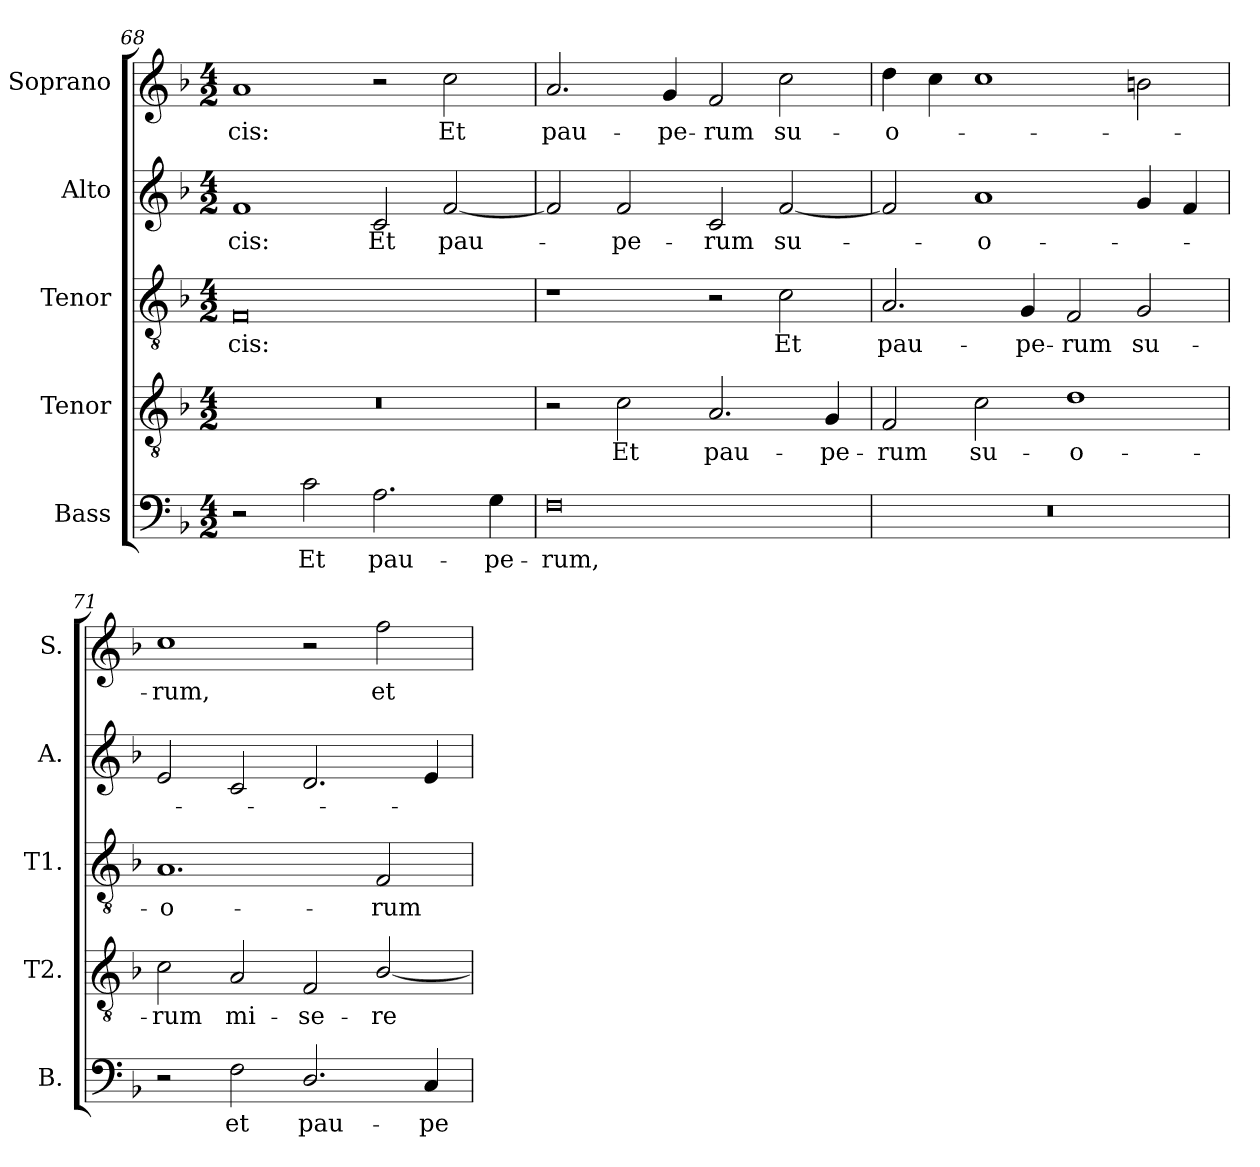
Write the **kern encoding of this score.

**kern	**text	**kern	**text	**kern	**text	**kern	**text	**kern	**text
*part5	*part5	*part4	*part4	*part3	*part3	*part2	*part2	*part1	*part1
*staff5	*staff5	*staff4	*staff4	*staff3	*staff3	*staff2	*staff2	*staff1	*staff1
*I"Bass	*	*I"Tenor	*	*I"Tenor	*	*I"Alto	*	*I"Soprano	*
*I'B.	*	*I'T2.	*	*I'T1.	*	*I'A.	*	*I'S.	*
!!LO:LB:g=z
*clefF4	*	*clefGv2	*	*clefGv2	*	*clefG2	*	*clefG2	*
*	*	*ITrd7c12	*	*ITrd7c12	*	*	*	*	*
*k[b-]	*	*k[b-]	*	*k[b-]	*	*k[b-]	*	*k[b-]	*
*F:	*	*F:	*	*F:	*	*F:	*	*F:	*
*M4/2	*	*M4/2	*	*M4/2	*	*M4/2	*	*M4/2	*
=68	=68	=68	=68	=68	=68	=68	=68	=68	=68
!	!	!LO:N:vis=1	!	!	!	!	!	!	!
!	!	!	!	!	!LO:LY:b:color=#000000	!	!	!	!
!	!	!	!	!	!	!	!LO:LY:b:color=#000000	!	!
!	!	!	!	!	!	!	!	!	!LO:LY:b:color=#000000
2r	.	0r	.	0FFi	-cis:	1fi	-cis:	1ai	-cis:
!	!LO:LY:b:color=#000000	!	!	!	!	!	!	!	!
2ci\	Et	.	.	.	.	.	.	.	.
!	!LO:LY:b:color=#000000	!	!	!	!	!	!	!	!
!	!	!	!	!	!	!	!LO:LY:b:color=#000000	!	!
2.Ai\	pau-	.	.	.	.	2ci/	Et	2r	.
!	!	!	!	!	!	!	!LO:LY:b:color=#000000	!	!
!	!	!	!	!	!	!	!	!	!LO:LY:b:color=#000000
.	.	.	.	.	.	[2fi/	pau-	2cci\	Et
!	!LO:LY:b:color=#000000	!	!	!	!	!	!	!	!
4Gi\	-pe-	.	.	.	.	.	.	.	.
=69	=69	=69	=69	=69	=69	=69	=69	=69	=69
!	!LO:LY:b:color=#000000	!	!	!	!	!	!	!	!
!	!	!	!	!	!	!	!	!	!LO:LY:b:color=#000000
0Fi	-rum,	2r	.	1r	.	2fi/]	.	2.ai/	pau-
!	!	!	!LO:LY:b:color=#000000	!	!	!	!	!	!
!	!	!	!	!	!	!	!LO:LY:b:color=#000000	!	!
.	.	2Ci\	Et	.	.	2fi/	-pe-	.	.
!	!	!	!	!	!	!	!	!	!LO:LY:b:color=#000000
.	.	.	.	.	.	.	.	4gi/	-pe-
!	!	!	!LO:LY:b:color=#000000	!	!	!	!	!	!
!	!	!	!	!	!	!	!LO:LY:b:color=#000000	!	!
!	!	!	!	!	!	!	!	!	!LO:LY:b:color=#000000
.	.	2.AAi/	pau-	2r	.	2ci/	-rum	2fi/	-rum
!	!	!	!	!	!LO:LY:b:color=#000000	!	!	!	!
!	!	!	!	!	!	!	!LO:LY:b:color=#000000	!	!
!	!	!	!	!	!	!	!	!	!LO:LY:b:color=#000000
.	.	.	.	2Ci\	Et	[2fi/	su-	2cci\	su-
!	!	!	!LO:LY:b:color=#000000	!	!	!	!	!	!
.	.	4GGi/	-pe-	.	.	.	.	.	.
=70	=70	=70	=70	=70	=70	=70	=70	=70	=70
!LO:N:vis=1	!	!	!	!	!	!	!	!	!
!	!	!	!LO:LY:b:color=#000000	!	!	!	!	!	!
!	!	!	!	!	!LO:LY:b:color=#000000	!	!	!	!
!	!	!	!	!	!	!	!	!	!LO:LY:b:color=#000000
0r	.	2FFi/	-rum	2.AAi/	pau-	2fi/]	.	4ddi\	-o-
.	.	.	.	.	.	.	.	4cci\	.
!	!	!	!LO:LY:b:color=#000000	!	!	!	!	!	!
!	!	!	!	!	!	!	!LO:LY:b:color=#000000	!	!
.	.	2Ci\	su-	.	.	1ai	-o-	1cci	.
!	!	!	!	!	!LO:LY:b:color=#000000	!	!	!	!
.	.	.	.	4GGi/	-pe-	.	.	.	.
!	!	!	!LO:LY:b:color=#000000	!	!	!	!	!	!
!	!	!	!	!	!LO:LY:b:color=#000000	!	!	!	!
.	.	1Di	-o-	2FFi/	-rum	.	.	.	.
!	!	!	!	!	!LO:LY:b:color=#000000	!	!	!	!
.	.	.	.	2GGi/	su-	4gi/	.	2bni\	.
.	.	.	.	.	.	4fi/	.	.	.
=71	=71	=71	=71	=71	=71	=71	=71	=71	=71
!	!	!	!LO:LY:b:color=#000000	!	!	!	!	!	!
!	!	!	!	!	!LO:LY:b:color=#000000	!	!	!	!
!	!	!	!	!	!	!	!	!	!LO:LY:b:color=#000000
2r	.	2Ci\	-rum	1.AAi	-o-	2ei/	.	1cci	-rum,
!	!LO:LY:b:color=#000000	!	!	!	!	!	!	!	!
!	!	!	!LO:LY:b:color=#000000	!	!	!	!	!	!
2Fi\	et	2AAi/	mi-	.	.	2ci/	.	.	.
!	!LO:LY:b:color=#000000	!	!	!	!	!	!	!	!
!	!	!	!LO:LY:b:color=#000000	!	!	!	!	!	!
2.Di/	pau-	2FFi/	-se-	.	.	2.di/	.	2r	.
!	!	!	!LO:LY:b:color=#000000	!	!	!	!	!	!
!	!	!	!	!	!LO:LY:b:color=#000000	!	!	!	!
!	!	!	!	!	!	!	!	!	!LO:LY:b:color=#000000
.	.	[2BB-i/	-re-	2FFi/	-rum	.	.	2ffi\	et
!	!LO:LY:b:color=#000000	!	!	!	!	!	!	!	!
4Ci/	-pe-	.	.	.	.	4ei/	.	.	.
=	=	=	=	=	=	=	=	=	=
*-	*-	*-	*-	*-	*-	*-	*-	*-	*-
